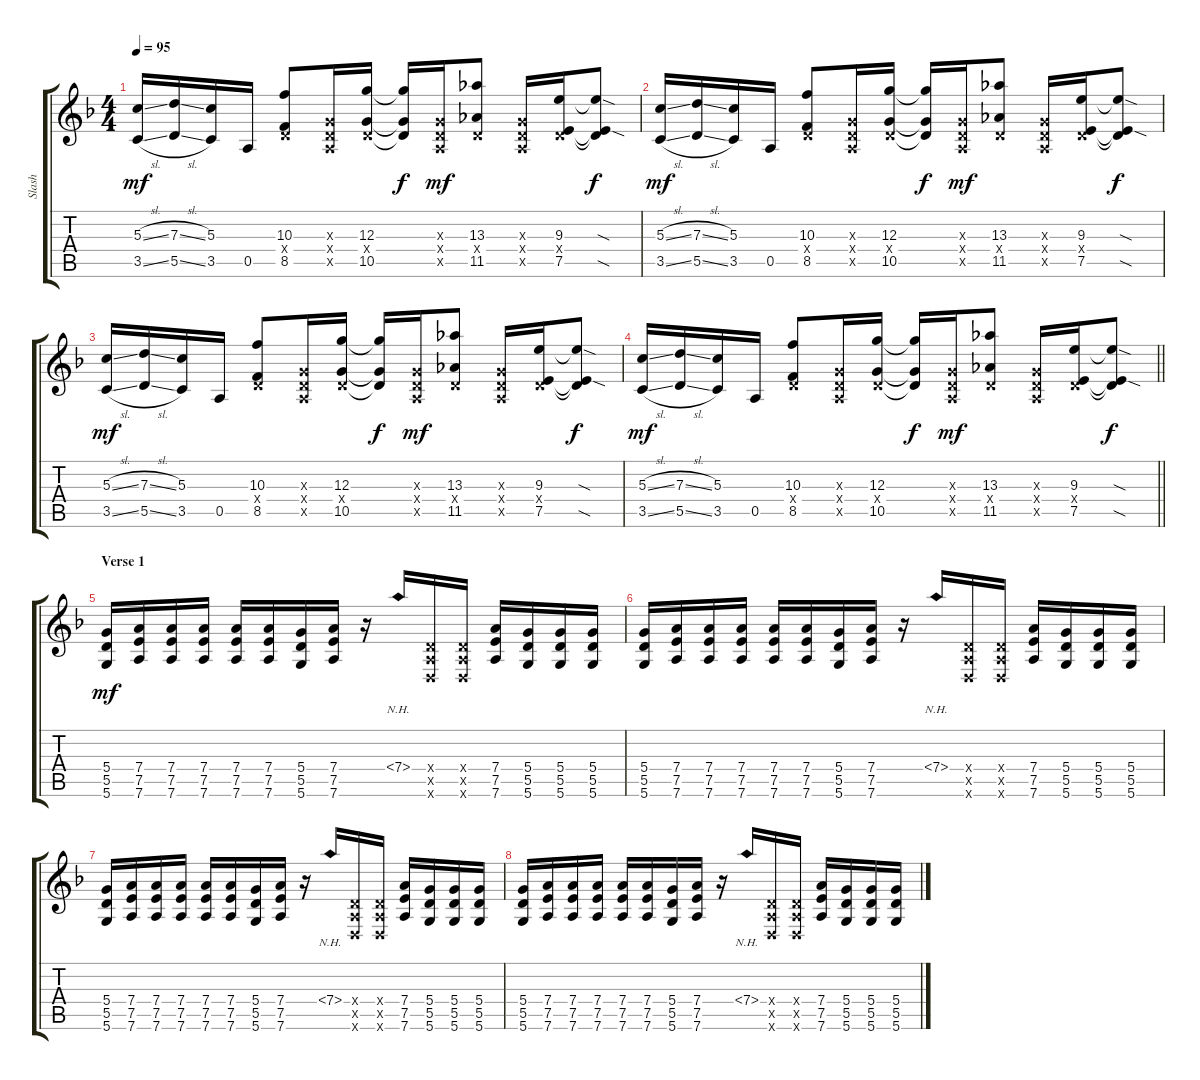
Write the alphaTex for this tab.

\track ("Slash" "Slash") {instrument overdrivenguitar}
\staff {score tabs}
\tuning (E4 B3 G3 D3 A2 D2) {hide}
\ts (4 4)
\tempo 95
\clef g2
\ks dminor
(5.3{sl} 3.5{sl}).16{dy mf} (7.3{sl} 5.5{sl}).16 (5.3 3.5).16 0.5.16 (10.3 0.4{x} 8.5).8 (0.3{x} 0.4{x} 0.5{x}).16 (12.3 0.4{x} 10.5).16 (12.3{t} 0.4{t} 10.5{t}).16{dy f} (0.3{x} 0.4{x} 0.5{x}).16{dy mf} (13.3 0.4{x} 11.5).8 (0.3{x} 0.4{x} 0.5{x}).16 (9.3 0.4{x} 7.5).16 (9.3{sod t} 0.4{t} 7.5{sod t}).8{dy f} |
(5.3{sl} 3.5{sl}).16{dy mf} (7.3{sl} 5.5{sl}).16 (5.3 3.5).16 0.5.16 (10.3 0.4{x} 8.5).8 (0.3{x} 0.4{x} 0.5{x}).16 (12.3 0.4{x} 10.5).16 (12.3{t} 0.4{t} 10.5{t}).16{dy f} (0.3{x} 0.4{x} 0.5{x}).16{dy mf} (13.3 0.4{x} 11.5).8 (0.3{x} 0.4{x} 0.5{x}).16 (9.3 0.4{x} 7.5).16 (9.3{sod t} 0.4{t} 7.5{sod t}).8{dy f} |
(5.3{sl} 3.5{sl}).16{dy mf} (7.3{sl} 5.5{sl}).16 (5.3 3.5).16 0.5.16 (10.3 0.4{x} 8.5).8 (0.3{x} 0.4{x} 0.5{x}).16 (12.3 0.4{x} 10.5).16 (12.3{t} 0.4{t} 10.5{t}).16{dy f} (0.3{x} 0.4{x} 0.5{x}).16{dy mf} (13.3 0.4{x} 11.5).8 (0.3{x} 0.4{x} 0.5{x}).16 (9.3 0.4{x} 7.5).16 (9.3{sod t} 0.4{t} 7.5{sod t}).8{dy f} |
\barLineRight lightlight
(5.3{sl} 3.5{sl}).16{dy mf} (7.3{sl} 5.5{sl}).16 (5.3 3.5).16 0.5.16 (10.3 0.4{x} 8.5).8 (0.3{x} 0.4{x} 0.5{x}).16 (12.3 0.4{x} 10.5).16 (12.3{t} 0.4{t} 10.5{t}).16{dy f} (0.3{x} 0.4{x} 0.5{x}).16{dy mf} (13.3 0.4{x} 11.5).8 (0.3{x} 0.4{x} 0.5{x}).16 (9.3 0.4{x} 7.5).16 (9.3{sod t} 0.4{t} 7.5{sod t}).8{dy f} |
\section ("" "Verse 1")
(5.4 5.5 5.6).16{dy mf} (7.4 7.5 7.6).16 (7.4 7.5 7.6).16 (7.4 7.5 7.6).16 (7.4 7.5 7.6).16 (7.4 7.5 7.6).16 (5.4 5.5 5.6).16 (7.4 7.5 7.6).16 r.16 7.4{nh}.16 (0.4{x} 0.5{x} 0.6{x}).16 (0.4{x} 0.5{x} 0.6{x}).16 (7.4 7.5 7.6).16 (5.4 5.5 5.6).16 (5.4 5.5 5.6).16 (5.4 5.5 5.6).16 |
(5.4 5.5 5.6).16 (7.4 7.5 7.6).16 (7.4 7.5 7.6).16 (7.4 7.5 7.6).16 (7.4 7.5 7.6).16 (7.4 7.5 7.6).16 (5.4 5.5 5.6).16 (7.4 7.5 7.6).16 r.16 7.4{nh}.16 (0.4{x} 0.5{x} 0.6{x}).16 (0.4{x} 0.5{x} 0.6{x}).16 (7.4 7.5 7.6).16 (5.4 5.5 5.6).16 (5.4 5.5 5.6).16 (5.4 5.5 5.6).16 |
(5.4 5.5 5.6).16 (7.4 7.5 7.6).16 (7.4 7.5 7.6).16 (7.4 7.5 7.6).16 (7.4 7.5 7.6).16 (7.4 7.5 7.6).16 (5.4 5.5 5.6).16 (7.4 7.5 7.6).16 r.16 7.4{nh}.16 (0.4{x} 0.5{x} 0.6{x}).16 (0.4{x} 0.5{x} 0.6{x}).16 (7.4 7.5 7.6).16 (5.4 5.5 5.6).16 (5.4 5.5 5.6).16 (5.4 5.5 5.6).16 |
(5.4 5.5 5.6).16 (7.4 7.5 7.6).16 (7.4 7.5 7.6).16 (7.4 7.5 7.6).16 (7.4 7.5 7.6).16 (7.4 7.5 7.6).16 (5.4 5.5 5.6).16 (7.4 7.5 7.6).16 r.16 7.4{nh}.16 (0.4{x} 0.5{x} 0.6{x}).16 (0.4{x} 0.5{x} 0.6{x}).16 (7.4 7.5 7.6).16 (5.4 5.5 5.6).16 (5.4 5.5 5.6).16 (5.4 5.5 5.6).16
